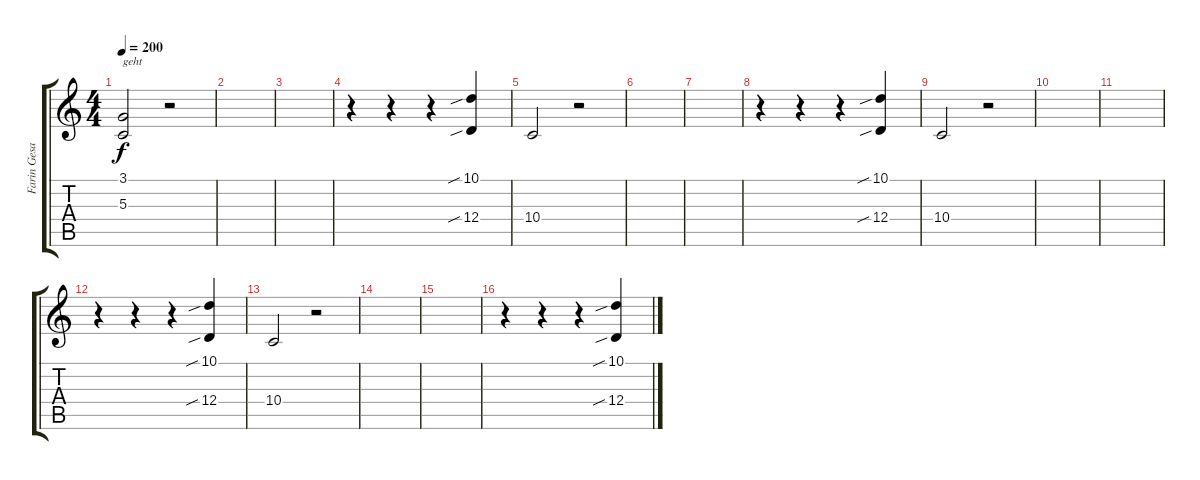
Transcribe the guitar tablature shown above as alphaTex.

\track ("Farin Gesang" "Farin Gesa") {instrument lead2sawtooth}
\staff {score tabs}
\tuning (E4 B3 G3 D3 A2 E2) {hide}
\ts (4 4)
\tempo 200
\clef g2
\ks c
(3.1 5.3).2{txt "geht" dy f} r.2 |
|
|
r.4 r.4 r.4 (10.1{sib} 12.4{sib}).4 |
10.4.2 r.2 |
|
|
r.4 r.4 r.4 (10.1{sib} 12.4{sib}).4 |
10.4.2 r.2 |
|
|
r.4 r.4 r.4 (10.1{sib} 12.4{sib}).4 |
10.4.2 r.2 |
|
|
r.4 r.4 r.4 (10.1{sib} 12.4{sib}).4
